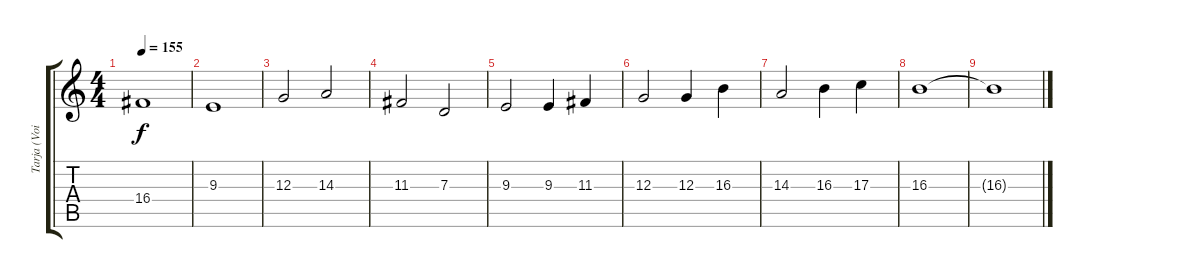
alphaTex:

\track ("Tarja (Voice)" "Tarja (Voi") {instrument acousticgrandpiano}
\staff {score tabs}
\tuning (E4 B3 G3 D3 A2 E2) {hide}
\ts (4 4)
\tempo 155
\clef g2
\ks c
16.4{t}.1{dy f} |
9.3.1 |
12.3.2 14.3.2 |
11.3.2 7.3.2 |
9.3.2 9.3.4 11.3.4 |
12.3.2 12.3.4 16.3.4 |
14.3.2 16.3.4 17.3.4 |
16.3.1 |
16.3{t}.1
